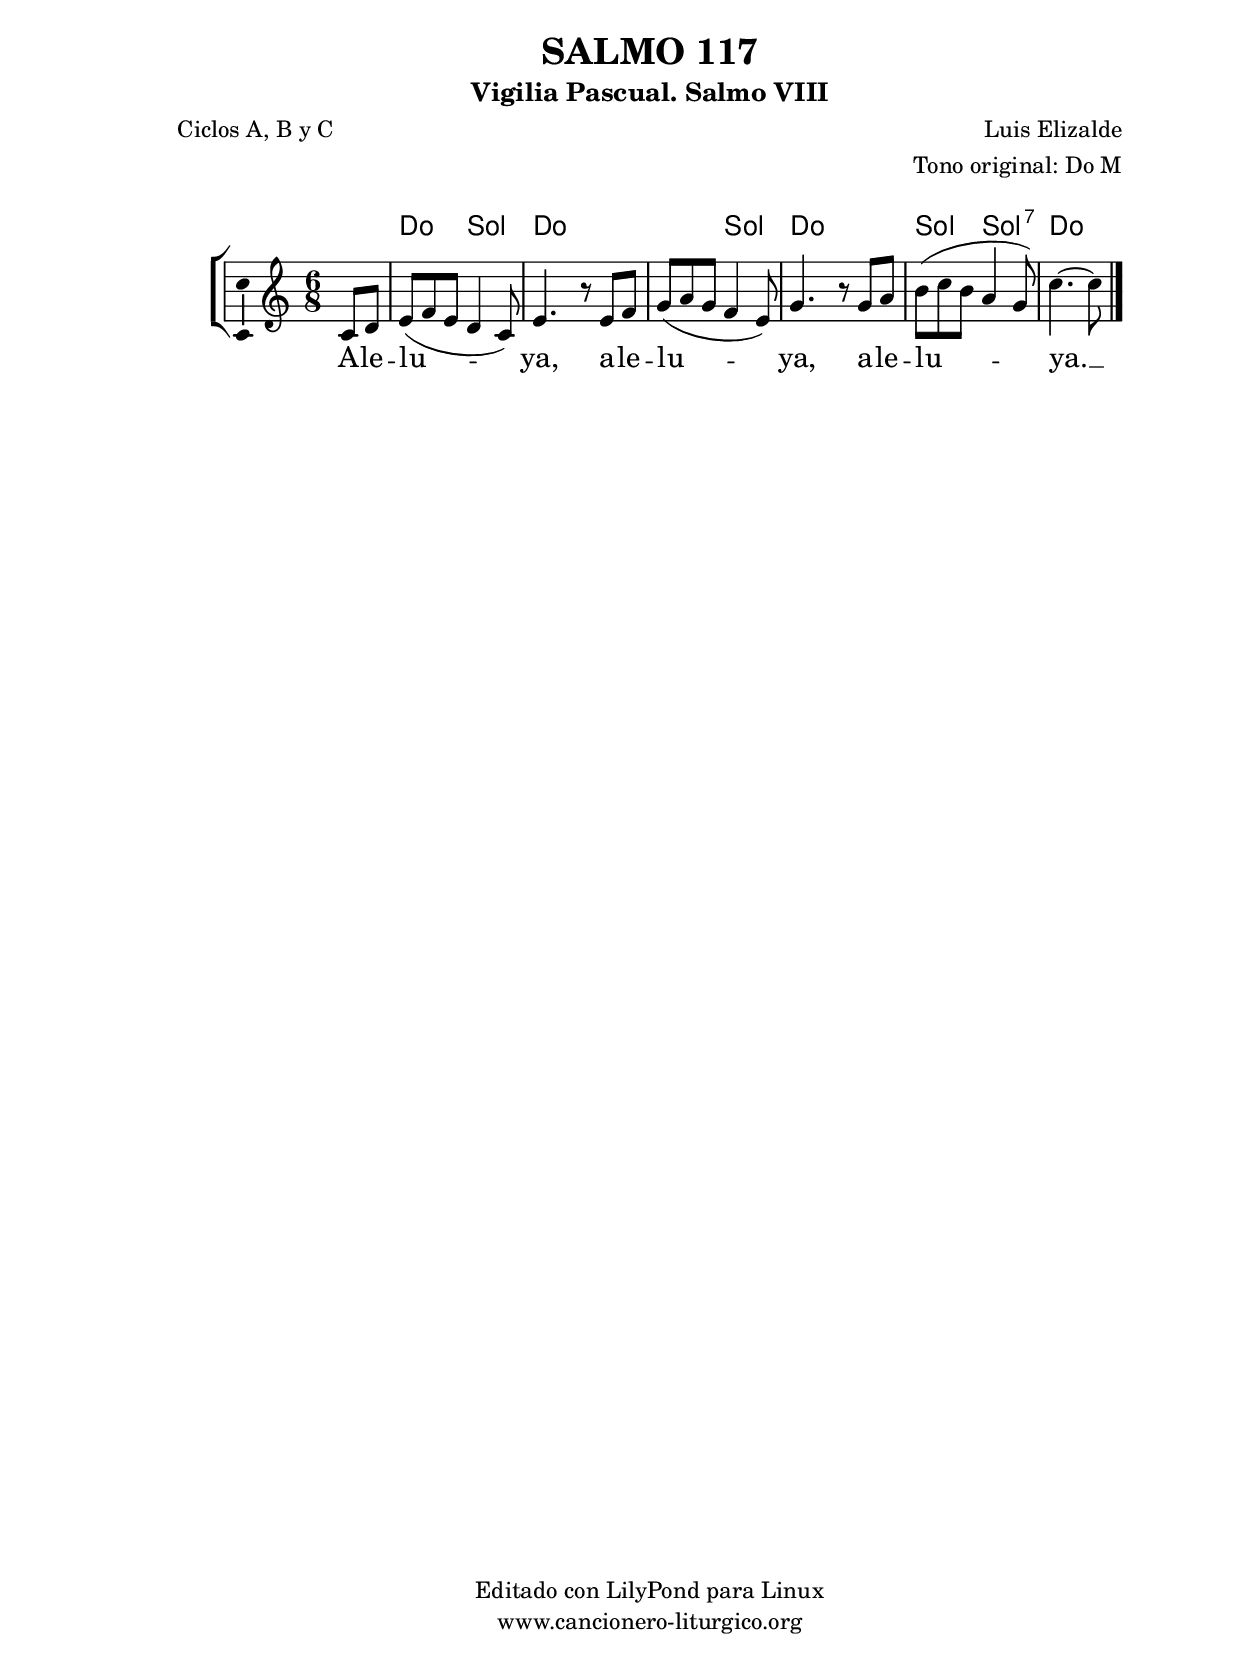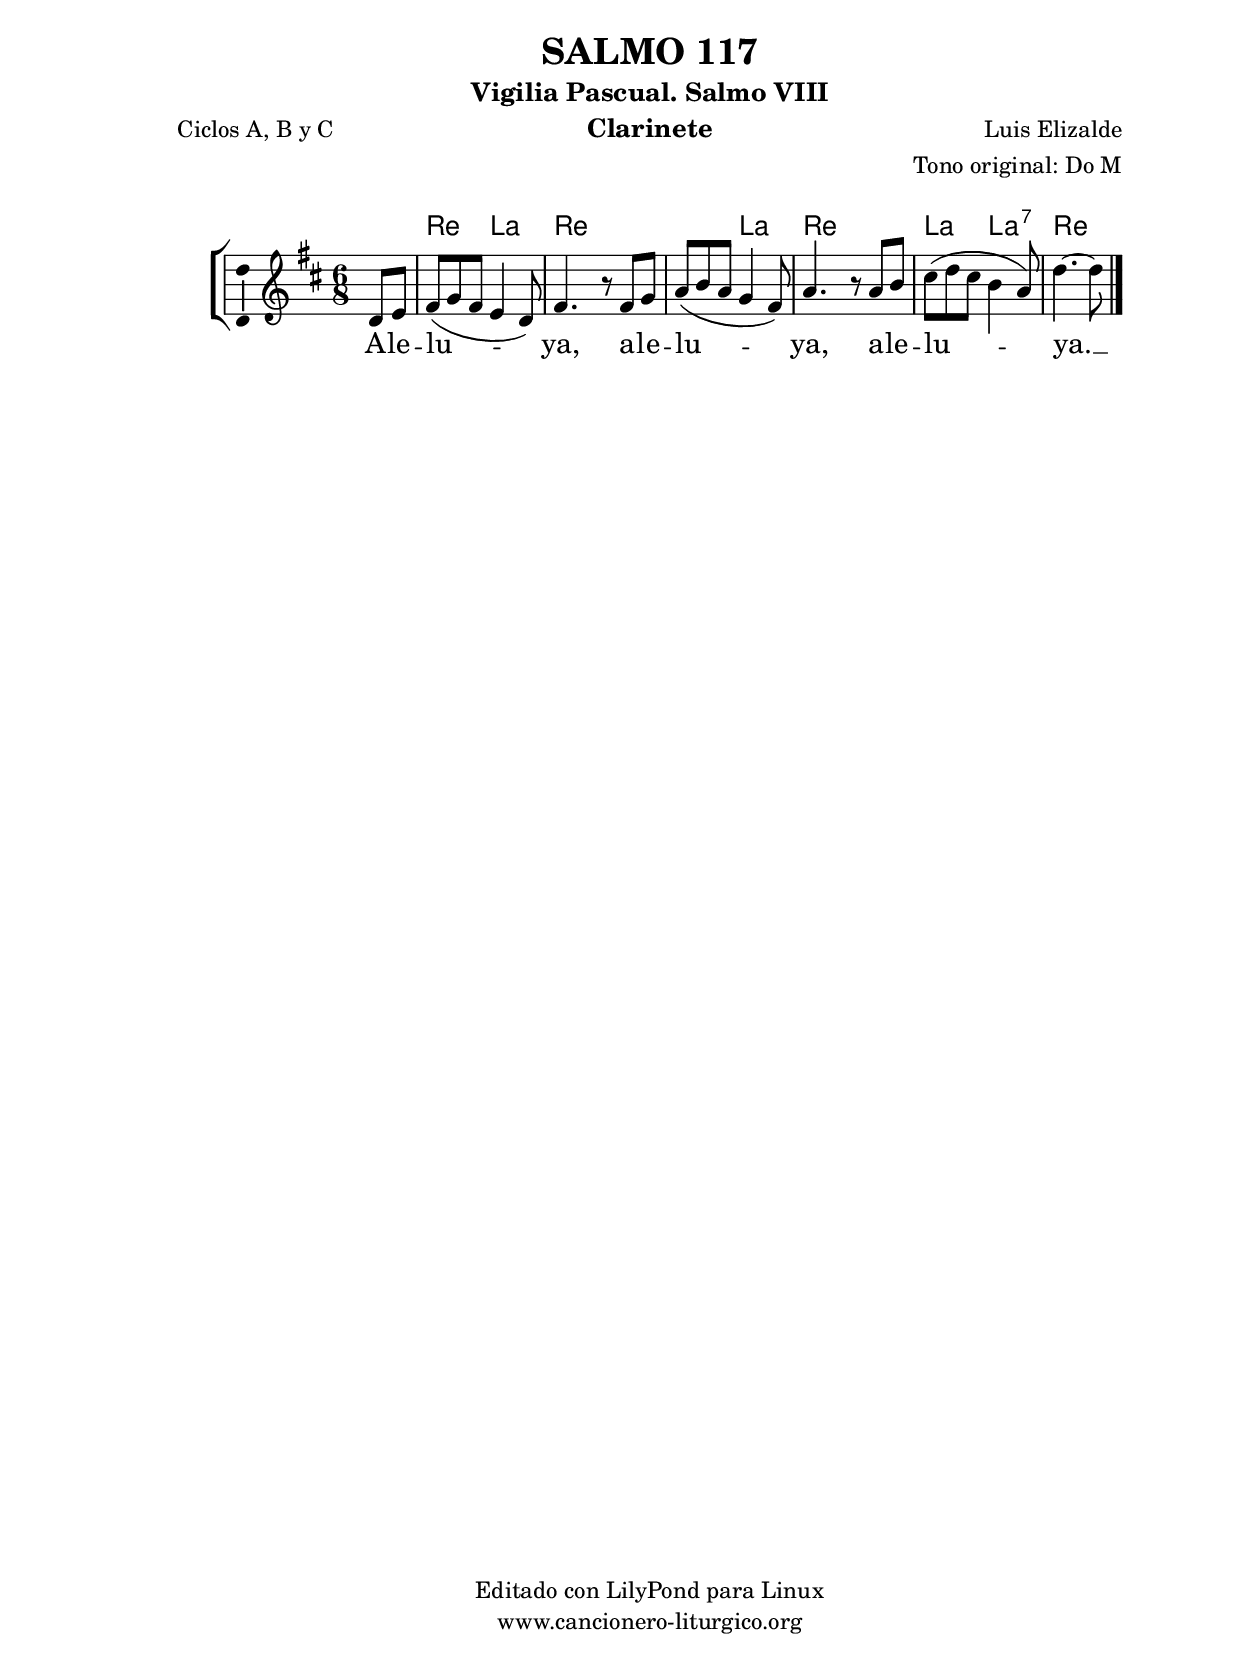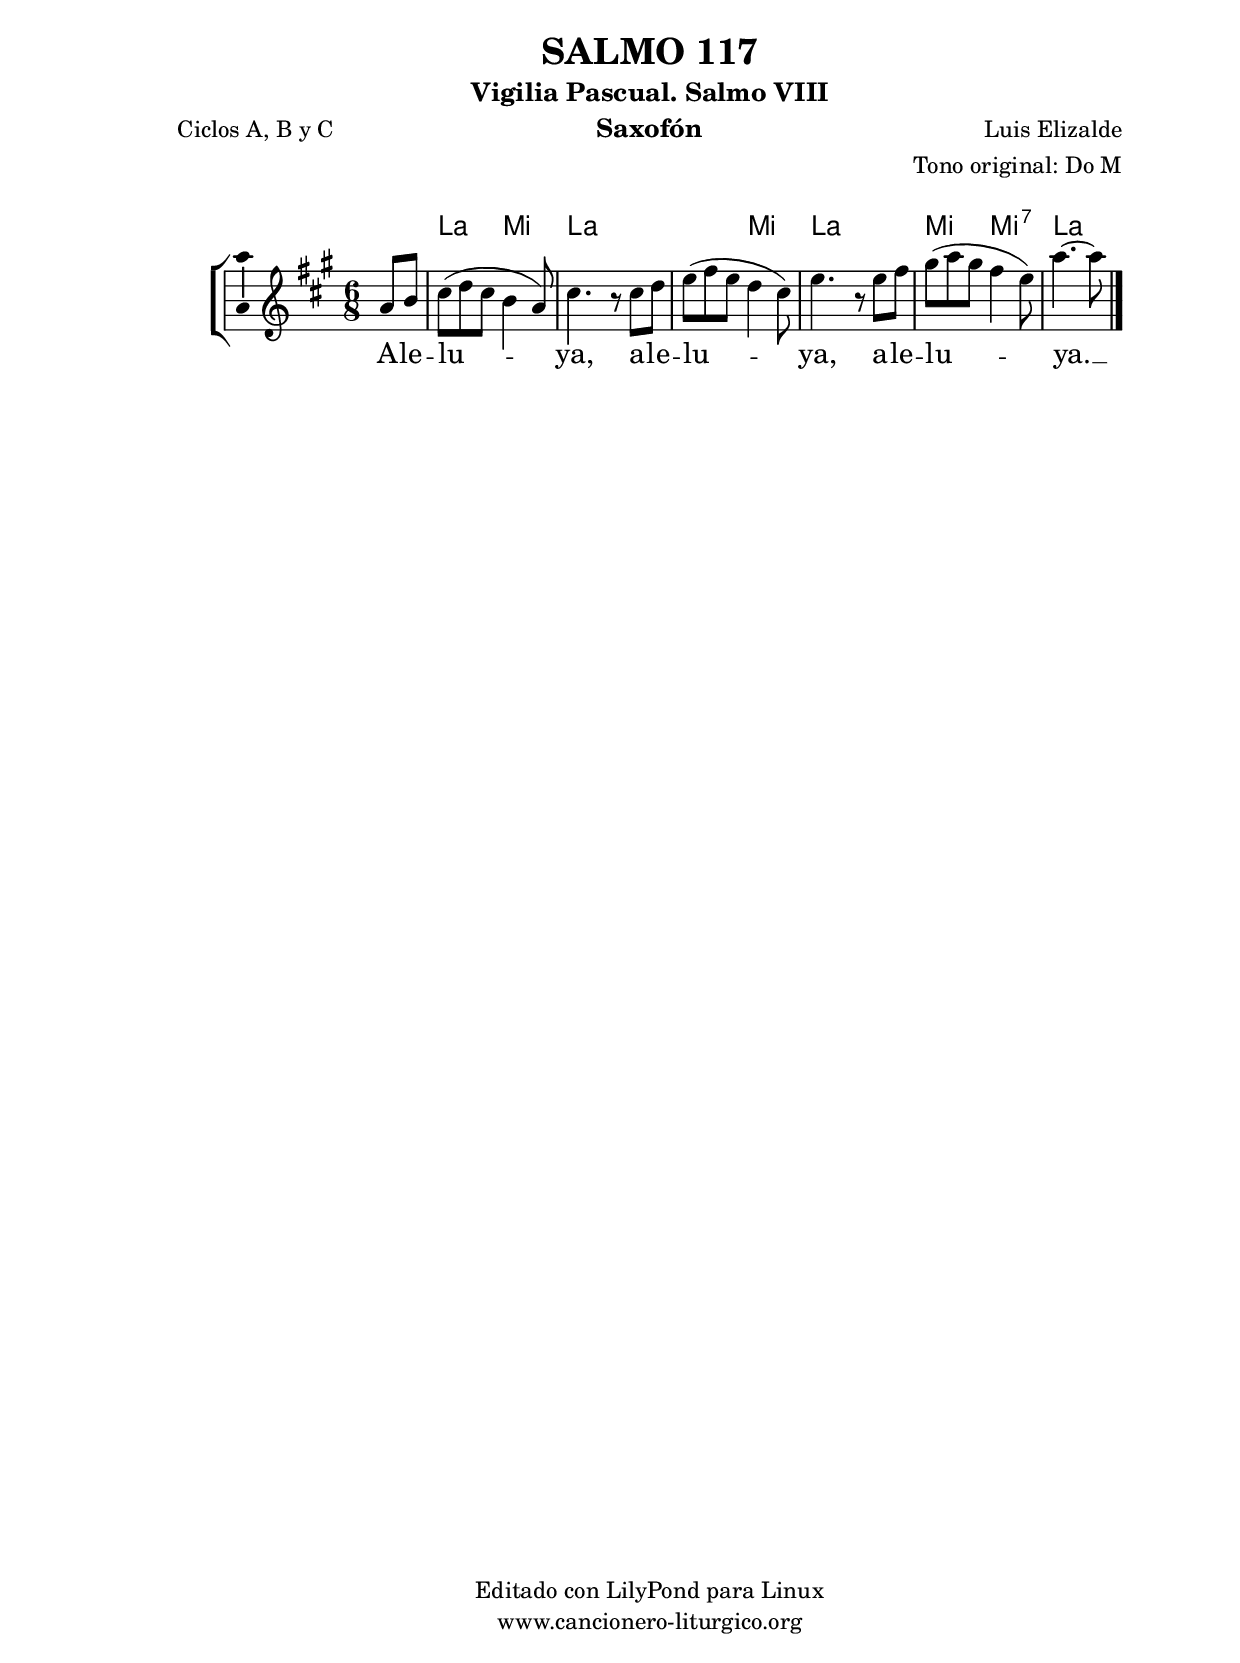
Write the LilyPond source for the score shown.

%
%para convertir .midi en .wav:
%timidity filename.midi -Ow -o finename.wav
%
%
%Para convertir de .wav a .mp3:
%lame -h -m j filename.wav
%
%
%para escuchar el midi:
%timidity nombrefichero.midi
%


%versión de lilypond para la que se ha escrito esta partitura:
\version "2.16.0"

	%Tamaño papel
	#(set-default-paper-size "a4")
	%Tamaño partitura
	#(set-global-staff-size 20)
	%No responde al pulsar sobre una nota
	#(ly:set-option 'point-and-click #f)

%parámetros del encabezamiento:
\header {
	title = "SALMO 117"
	subtitle = "Vigilia Pascual. Salmo VIII"
	composer = "Luis Elizalde"
	poet = "Ciclos A, B y C"
	meter = ""
	arranger = "Tono original: Do M"
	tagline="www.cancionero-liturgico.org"
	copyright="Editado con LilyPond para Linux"
	}

%parámetros asociados al papel:
\paper  {
	oddHeaderMarkup = \markup {\fill-line { \on-the-fly #not-first-page \fromproperty #'header:title \on-the-fly #not-first-page \fromproperty #'header:composer }}
	evenHeaderMarkup = \markup {\fill-line { \fromproperty #'header:composer \fromproperty #'header:title }}
	#(set-paper-size "a4")
	print-page-number = ##f
	first-page-number = 1
	print-first-page-number = ##f
%	head-separation = 3.0 \cm
	top-margin = 2.0 \cm
	bottom-margin = 0.5\cm
%%%	bottom-margin = -1.0\cm
	left-margin = 3.0 \cm
	line-width = 16.0 \cm 
	indent = 8\mm
	interscoreline = 2.\mm
	between-system-space = 15\mm
%	para que las partituras no llenen la hoja:
	ragged-bottom = ##t
%	idem para la última hoja:
	ragged-last-bottom = ##f
%	para que las partituras llenen el ancho del papel:
	ragged-last = ##f
	after-title-space = 2.5 \cm
%page-count=1
%system-count=2

	%Flexible Vertical Spacing
%	markup-markup-spacing =
%	#'((basic-distance . 15) (minimum-distance . 15) (padding . 3))
	markup-system-spacing =
	#'((basic-distance . 15) (minimum-distance . 15) (padding . 3))
	system-system-spacing =
	#'((basic-distance . 15) (minimum-distance . 15) (padding . 3))
	score-system-spacing =
	#'((basic-distance . 15) (minimum-distance . 15) (padding . 5))
%	top-system-spacing = % header
%	#'((basic-distance . 8) (minimum-distance . 0) (padding . 3))
%	top-markup-spacing =
%	#'((basic-distance . 20) (minimum-distance . 20) (padding . 3))
	last-bottom-spacing = % footer
	#'((basic-distance . 5) (minimum-distance . 5) (padding . 3))
%	score-markup-spacing =
%	#'((basic-distance . 16) (minimum-distance . 13) (padding . 3))

	}


%parámetros que afectan a toda la partitura:
global =  {
	%clave de sol (G):
	\clef G
	%armadura:
%	\transpose e ees
	\key c \major
	\tempo 4=90
	\set Score.tempoHideNote = ##t
	}


acordes = {
	\italianChords
	\chordmode {
%	\transpose e ees
{

s4
%c2. c c c g:7 c4. %s4
c4. g c c c g c c g g:7 c %s4

	}
	}
}

melodia = 
%	\transpose e ees
{
	\relative c'{
	\time 6/8

\partial4
c8 d
e8 (f e d4 c8)
e4. r8 e8 f
g8 (a g f4 e8)
g4. r8 g8 a
b8 (c b a4 g8)
c4.~c8 %s4

	\bar "|."
	}
	}


texto = \lyricmode {
A -- le -- lu -- ya, a -- le -- lu -- ya, a -- le -- lu -- ya. __
	}


acordesStaff = \context ChordNames = acordesStaff <<
	\set chordChanges = ##t
	\acordes
	>>


vozStaff = \context Voice = vozStaff
\with {\consists "Ambitus_engraver"}
<<
%	\set Staff.instrumentName = ""
%	\set Staff.shortInstrumentName = ""
%	\set Staff.midiInstrument = #"clarinet"
%	\set Staff.midiInstrument = #"cello"
%	\set Staff.midiInstrument = #"flute"
	\set Staff.midiInstrument = #"electric guitar (jazz)"
%	\set Staff.midiInstrument = #"english horn"
%	\set Staff.midiInstrument = #"violin"
%	\set Staff.midiInstrument = #"glockenspiel"
	\set Staff.midiMinimumVolume = #0.7
	\set Staff.midiMaximumVolume = #0.9
	\global
	\melodia
	>>


textoStaff = \context Lyrics = textoStaff <<
	\lyricsto vozStaff \texto
	>>

\book {
	\score {
		\context ChoirStaff {
			\override StaffGroup.SystemStartBracket #'collapse-height = #1
			\override Score.SystemStartBar #'collapse-height = #1
			<<
			\acordesStaff
			\vozStaff
			\textoStaff
			>>
			}
		\layout {
	    		\context {
				\Lyrics
				\override LyricText #'font-size = #2
				}
	   		 \context {
				\Score
				%fontSize = #3
				\override StaffSymbol #'staff-space = #(magstep +3)
				%\override Beam #'thickness = #0.55
				%\override SpacingSpanner #'spacing-increment = #1.0
				%\override Slur #'height-limit = #1.5
				}
			}
		}
	\score {
		\unfoldRepeats
		\context ChoirStaff {
			<<
			\acordesStaff
			\vozStaff
			>>
			}
		\midi {
	  		\context {
	  			\Score
				tempoWholesPerMinute = #(ly:make-moment 70 4)
				}
			}
		}
	}

%Partitura para clarinete
#(define output-suffix "C")
\book {
	\header{
		instrument = "Clarinete"
		}
	\score {
		\context ChoirStaff {
			\override StaffGroup.SystemStartBracket #'collapse-height = #1
			\override Score.SystemStartBar #'collapse-height = #1
\transpose c d
			<<
			\acordesStaff
			\vozStaff
			\textoStaff
			>>
			}
		\layout {
	    		\context {
				\Lyrics
				\override LyricText #'font-size = #2
				}
	   		 \context {
				\Score
				%fontSize = #3
				\override StaffSymbol #'staff-space = #(magstep +3)
				%\override Beam #'thickness = #0.55
				%\override SpacingSpanner #'spacing-increment = #1.0
				%\override Slur #'height-limit = #1.5
				}
			}
		}
	}

%Partitura para saxofón
#(define output-suffix "S")
\book {
	\header{
		instrument = "Saxofón"
		}
	\score {
		\context ChoirStaff {
			\override StaffGroup.SystemStartBracket #'collapse-height = #1
			\override Score.SystemStartBar #'collapse-height = #1
\transpose c a
			<<
			\acordesStaff
			\vozStaff
			\textoStaff
			>>
			}
		\layout {
	    		\context {
				\Lyrics
				\override LyricText #'font-size = #2
				}
	   		 \context {
				\Score
				%fontSize = #3
				\override StaffSymbol #'staff-space = #(magstep +3)
				%\override Beam #'thickness = #0.55
				%\override SpacingSpanner #'spacing-increment = #1.0
				%\override Slur #'height-limit = #1.5
				}
			}
		}
	}

